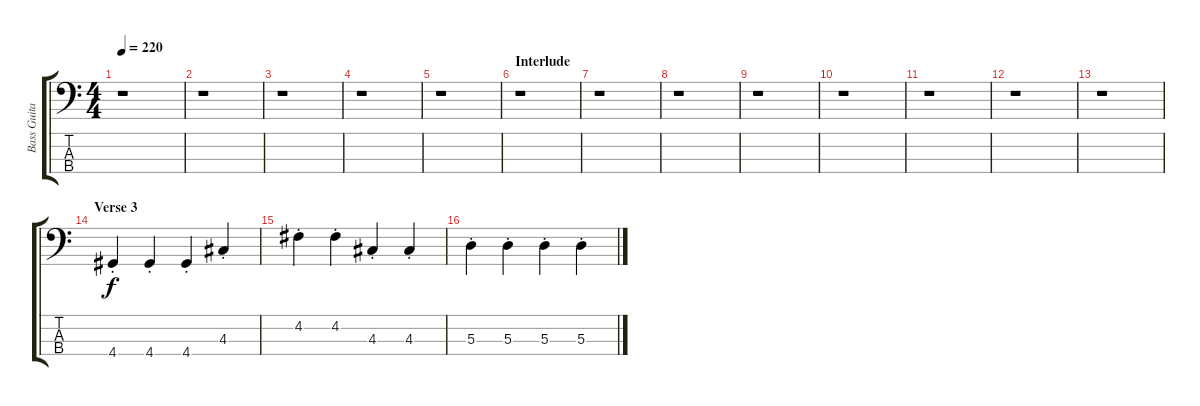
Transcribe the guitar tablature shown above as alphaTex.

\track ("Bass Guitar 2" "Bass Guita") {instrument electricbasspick}
\staff {score tabs}
\tuning (G2 D2 A1 E1) {hide}
\ts (4 4)
\tempo 220
\clef f4
\ks c
r.1{dy f} |
r.1 |
r.1 |
r.1 |
r.1 |
\section ("" "Interlude")
r.1 |
r.1 |
r.1 |
r.1 |
r.1 |
r.1 |
r.1 |
r.1 |
\section ("" "Verse 3")
4.4{st}.4 4.4{st}.4 4.4{st}.4 4.3{st}.4 |
4.2{st}.4 4.2{st}.4 4.3{st}.4 4.3{st}.4 |
5.3{st}.4 5.3{st}.4 5.3{st}.4 5.3{st}.4
